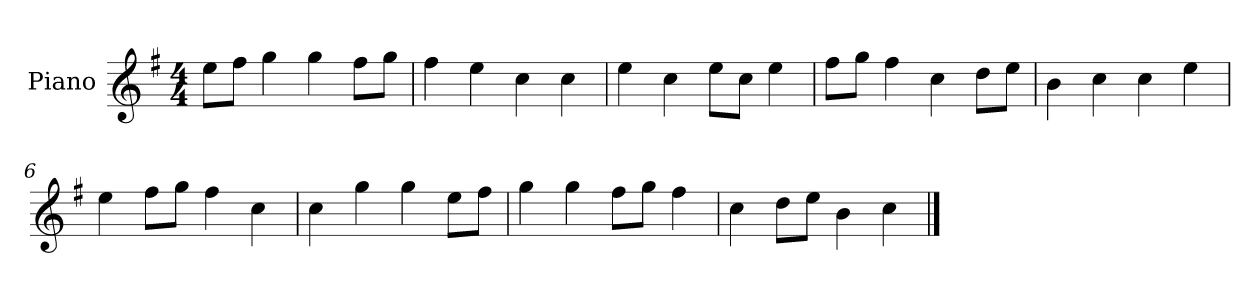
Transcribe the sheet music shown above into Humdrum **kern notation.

**kern
*part1
*staff1
*I"Piano
*I'P-no
*clefG2
*k[f#]
*M4/4
*MM90
=1
8ee\L
8ff#\J
4gg\
4gg\
8ff#\L
8gg\J
=2
4ff#\
4ee\
4cc\
4cc\
=3
4ee\
4cc\
8ee\L
8cc\J
4ee\
=4
8ff#\L
8gg\J
4ff#\
4cc\
8dd\L
8ee\J
=5
4b\
4cc\
4cc\
4ee\
=6
4ee\
8ff#\L
8gg\J
4ff#\
4cc\
=7
4cc\
4gg\
4gg\
8ee\L
8ff#\J
!!LO:LB:g=z
=8
4gg\
4gg\
8ff#\L
8gg\J
4ff#\
=9
4cc\
8dd\L
8ee\J
4b\
4cc\
==
*-
